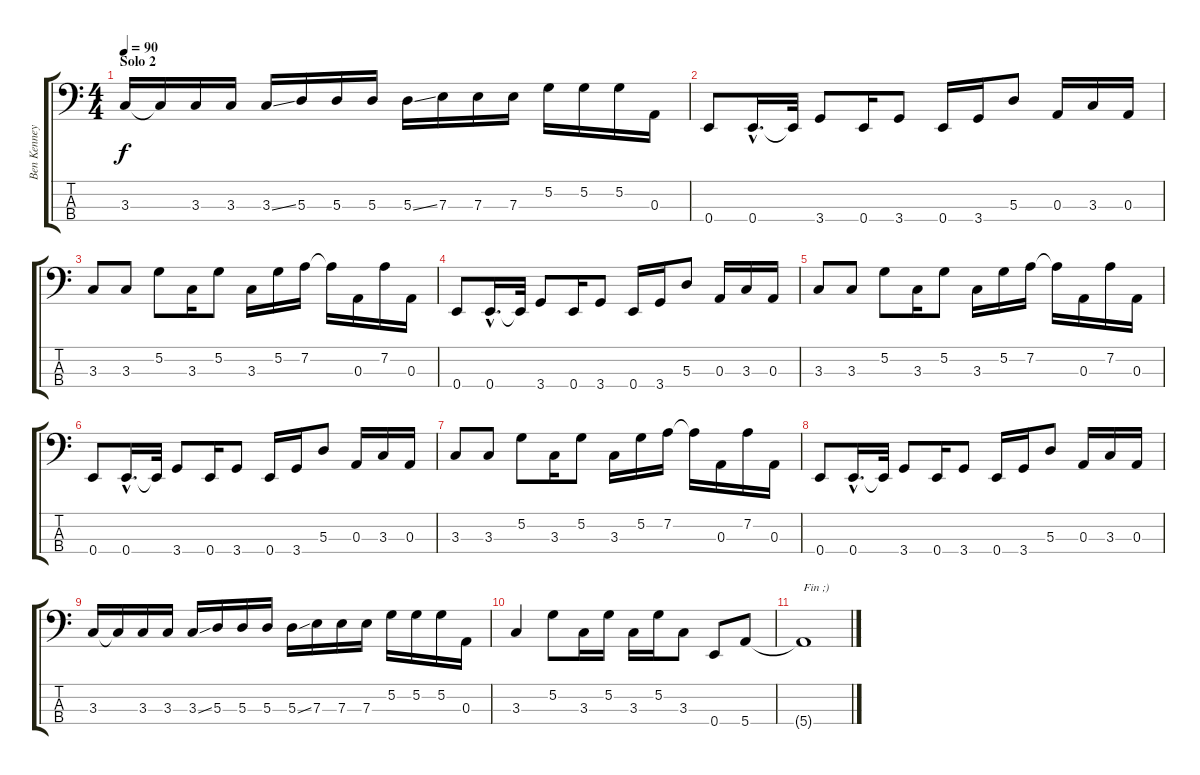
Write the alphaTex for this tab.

\track ("Ben Kenney" "Ben Kenney") {instrument electricbassfinger}
\staff {score tabs}
\tuning (G2 D2 A1 E1) {hide}
\ts (4 4)
\section ("" "Solo 2")
\tempo 90
\clef f4
\ks c
3.3.16{dy f} 3.3{t}.16 3.3.16 3.3.16 3.3{ss}.16 5.3.16 5.3.16 5.3.16 5.3{ss}.16 7.3.16 7.3.16 7.3.16 5.2.16 5.2.16 5.2.16 0.3.16 |
0.4.8{volume 11} 0.4{hac}.16{d} 0.4{t}.32 3.4.8 0.4.16 3.4.8 0.4.16 3.4.16 5.3.8 0.3.16 3.3.16 0.3.16 |
3.3.8 3.3.8 5.2.8 3.3.16 5.2.8 3.3.16 5.2.16 7.2.16 7.2{t}.16 0.3.16 7.2.16 0.3.16 |
0.4.8 0.4{hac}.16{d} 0.4{t}.32 3.4.8 0.4.16 3.4.8 0.4.16 3.4.16 5.3.8 0.3.16 3.3.16 0.3.16 |
3.3.8 3.3.8 5.2.8 3.3.16 5.2.8 3.3.16 5.2.16 7.2.16 7.2{t}.16 0.3.16 7.2.16 0.3.16 |
0.4.8 0.4{hac}.16{d} 0.4{t}.32 3.4.8 0.4.16 3.4.8 0.4.16 3.4.16 5.3.8 0.3.16 3.3.16 0.3.16 |
3.3.8 3.3.8 5.2.8 3.3.16 5.2.8 3.3.16 5.2.16 7.2.16 7.2{t}.16 0.3.16 7.2.16 0.3.16 |
0.4.8 0.4{hac}.16{d} 0.4{t}.32 3.4.8 0.4.16 3.4.8 0.4.16 3.4.16 5.3.8 0.3.16 3.3.16 0.3.16 |
3.3.16 3.3{t}.16 3.3.16 3.3.16 3.3{ss}.16 5.3.16 5.3.16 5.3.16 5.3{ss}.16 7.3.16 7.3.16 7.3.16 5.2.16 5.2.16 5.2.16 0.3.16 |
3.3.4 5.2.8 3.3.16 5.2.16 3.3.16 5.2.16 3.3.8 0.4.8 5.4.8 |
5.4{t}.1{txt "Fin ;)"}
